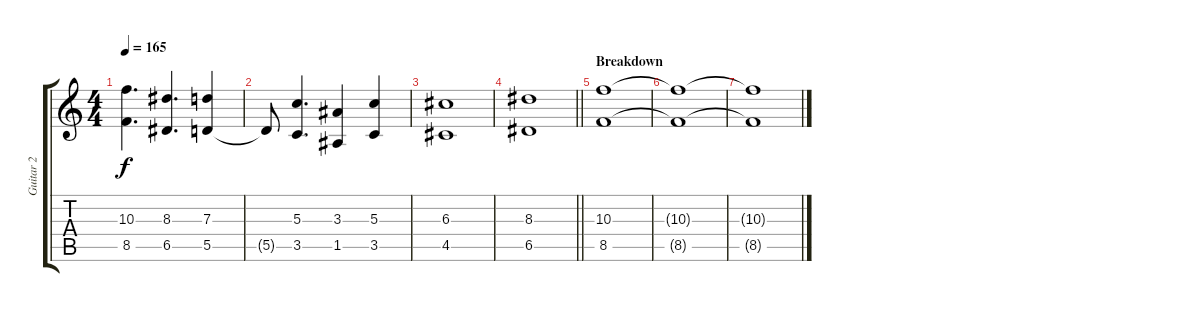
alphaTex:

\track ("Guitar 2" "Guitar 2") {instrument overdrivenguitar}
\staff {score tabs}
\tuning (E4 B3 G3 D3 A2 D2) {hide}
\ts (4 4)
\tempo 165
\clef g2
\ks c
(10.3 8.5).4{d dy f} (8.3 6.5).4{d} (7.3 5.5).4 |
5.5{t}.8 (5.3 3.5).4{d} (3.3 1.5).4 (5.3 3.5).4 |
(6.3 4.5).1 |
\barLineRight lightlight
(8.3 6.5).1 |
\section ("" "Breakdown")
(10.3 8.5).1 |
(10.3{t} 8.5{t}).1 |
(10.3{t} 8.5{t}).1
